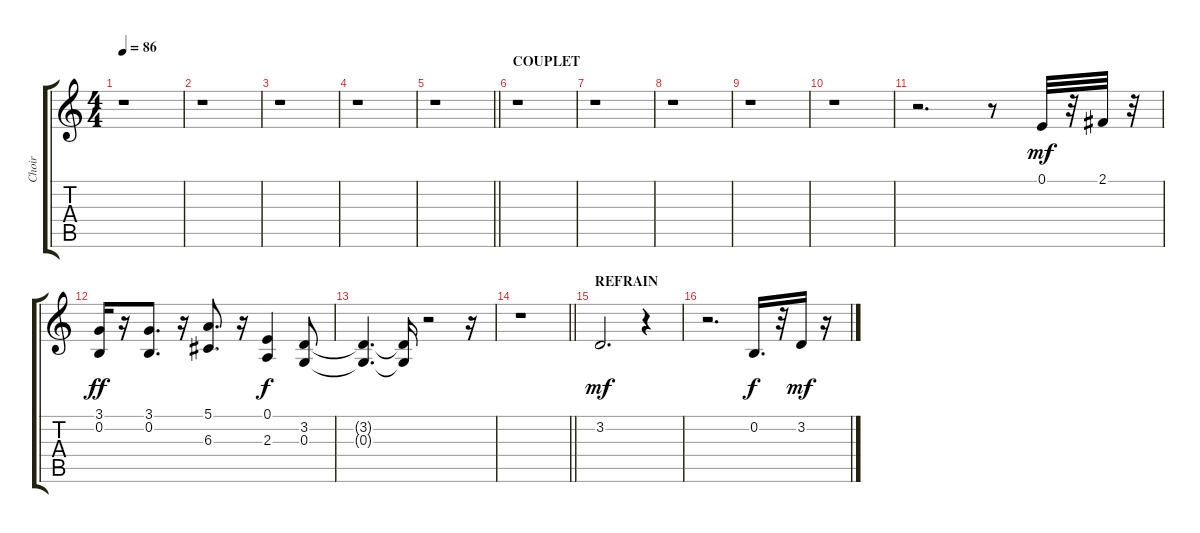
\track ("Choir " "Choir ") {instrument choiraahs}
\staff {score tabs}
\tuning (E4 B3 G3 D3 A2 E2) {hide}
\ts (4 4)
\tempo 86
\clef g2
\ks c
r.1{dy f} |
r.1 |
r.1 |
r.1 |
\barLineRight lightlight
r.1 |
\section ("" "COUPLET ")
r.1 |
r.1 |
r.1 |
r.1 |
r.1 |
r.2{d} r.8 0.1.32{dy mf} r.32 2.1.32 r.32 |
(3.1 0.2).16{dy ff} r.16 (3.1 0.2).8{d} r.16 (5.1 6.3).8{d} r.16 (0.1 2.3).4{dy f} (3.2 0.3).8 |
(3.2{t} 0.3{t}).4{d} (3.2{t} 0.3{t}).16 r.2 r.16 |
\barLineRight lightlight
r.1 |
\section ("" "REFRAIN")
3.2.2{d dy mf} r.4 |
r.2{d} 0.2.16{d dy f} r.32 3.2.16{dy mf} r.16
